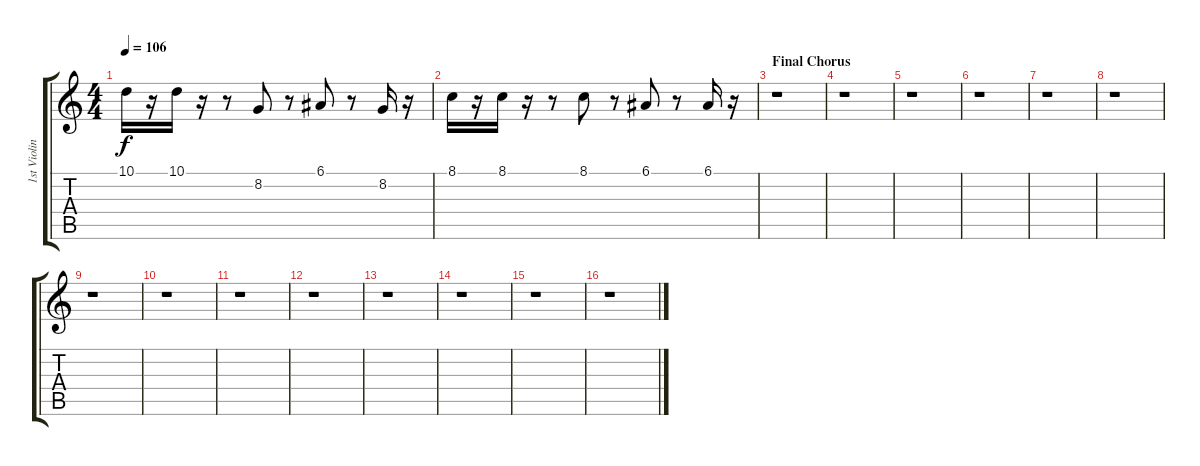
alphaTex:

\track ("1st Violin - The" "1st Violin") {instrument violin}
\staff {score tabs}
\tuning (E4 B3 G3 D3 A2 E2) {hide}
\ts (4 4)
\tempo 106
\clef g2
\ks c
10.1.16{dy f} r.16 10.1.16 r.16 r.8 8.2.8 r.8 6.1.8 r.8 8.2.16 r.16 |
8.1.16 r.16 8.1.16 r.16 r.8 8.1.8 r.8 6.1.8 r.8 6.1.16 r.16 |
\section ("" "Final Chorus")
r.1 |
r.1 |
r.1 |
r.1 |
r.1 |
r.1 |
r.1 |
r.1 |
r.1 |
r.1 |
r.1 |
r.1 |
r.1 |
r.1
